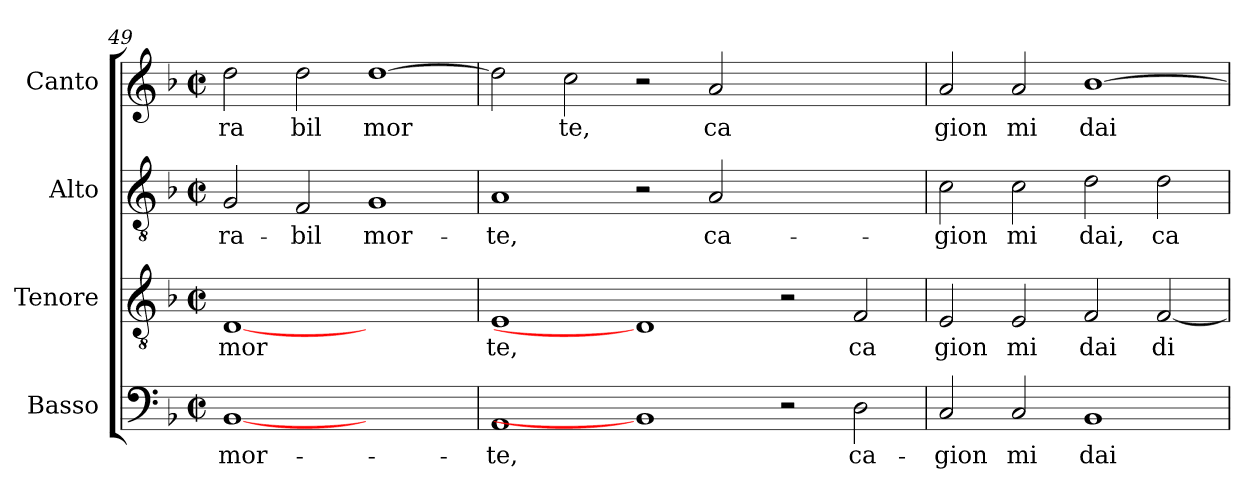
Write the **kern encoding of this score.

**kern	**text	**kern	**text	**kern	**text	**kern	**text
*part4	*part4	*part3	*part3	*part2	*part2	*part1	*part1
*staff4	*staff4	*staff3	*staff3	*staff2	*staff2	*staff1	*staff1
*I"Basso	*	*I"Tenore	*	*I"Alto	*	*I"Canto	*
*clefF4	*	*clefGv2	*	*clefGv2	*	*clefG2	*
*k[b-]	*	*k[b-]	*	*k[b-]	*	*k[b-]	*
*F:	*	*F:	*	*F:	*	*F:	*
*M2/2	*	*M2/2	*	*M2/2	*	*M2/2	*
*met(c|)	*	*met(c|)	*	*met(c|)	*	*met(c|)	*
=49	=49	=49	=49	=49	=49	=49	=49
!	!LO:LY:b:cj	!	!LO:LY:b:cj	!	!LO:LY:b:cj	!	!LO:LY:b:cj
[1BB-	mor-	[1D	mor	2G/	-ra-	2dd\	ra
!	!	!	!	!	!LO:LY:b:cj	!	!LO:LY:b:cj
.	.	.	.	2F/	-bil	2dd\	bil
!	!	!	!	!	!LO:LY:b:cj	!	!LO:LY:b
1ryy	.	1ryy	.	1G	mor-	[>1dd	mor
=50	=50	=50	=50	=50	=50	=50	=50
!	!LO:LY:b:cj	!	!LO:LY:b:cj	!	!LO:LY:b:cj	!	!
1AA	-te,	1E	te,	1A	-te,	2dd\]	.
!	!	!	!	!	!	!	!LO:LY:b:cj
.	.	.	.	.	.	2cc\	te,
1BB-]	.	1D]	.	2r	.	2r	.
!	!	!	!	!	!LO:LY:b:cj	!	!LO:LY:b:cj
.	.	.	.	2A/	ca-	2a/	ca
2r	.	2r	.	1ryy	.	1ryy	.
!	!LO:LY:b:cj	!	!LO:LY:b:cj	!	!	!	!
2D\	ca-	2F/	ca	.	.	.	.
=51	=51	=51	=51	=51	=51	=51	=51
!	!LO:LY:b:cj	!	!LO:LY:b:cj	!	!LO:LY:b:cj	!	!LO:LY:b:cj
2C/	-gion	2E/	gion	2c\	-gion	2a/	gion
!	!LO:LY:b:cj	!	!LO:LY:b:cj	!	!LO:LY:b:cj	!	!LO:LY:b:cj
2C/	mi	2E/	mi	2c\	mi	2a/	mi
!	!LO:LY:b:cj	!	!LO:LY:b:cj	!	!LO:LY:b:cj	!	!LO:LY:b:cj
1BB-	dai	2F/	dai	2d\	dai,	[<1b-	dai
!	!	!	!LO:LY:b:cj	!	!LO:LY:b:cj	!	!
.	.	[>2F/	di	2d\	ca-	.	.
=	=	=	=	=	=	=	=
*-	*-	*-	*-	*-	*-	*-	*-
